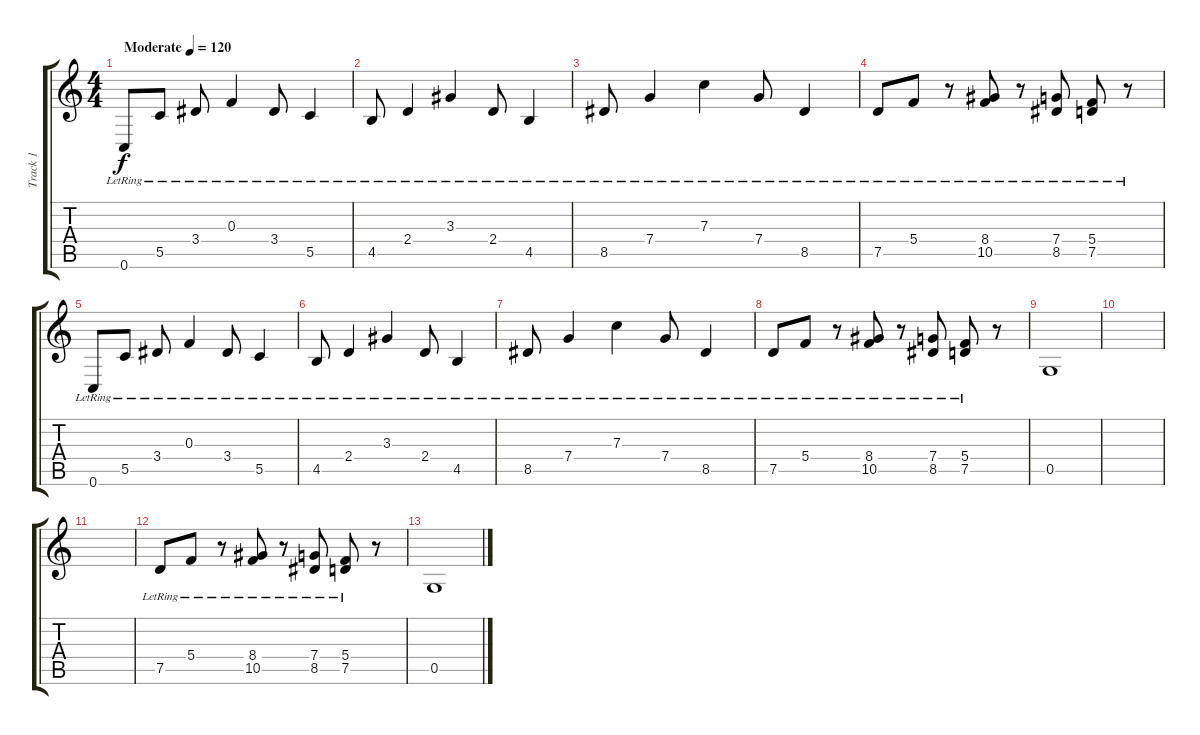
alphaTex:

\track ("Track 1" "Track 1") {mute instrument acousticguitarsteel}
\staff {score tabs}
\tuning (D4 A3 F3 C3 G2 C2) {hide}
\ts (4 4)
\tempo (120 "Moderate")
\clef g2
\ks c
0.6{lr}.8{dy f instrument acousticguitarsteel} 5.5{lr}.8 3.4{lr}.8 0.3{lr}.4 3.4{lr}.8 5.5{lr}.4 |
4.5{lr}.8 2.4{lr}.4 3.3{lr}.4 2.4{lr}.8 4.5{lr}.4 |
8.5{lr}.8 7.4{lr}.4 7.3{lr}.4 7.4{lr}.8 8.5{lr}.4 |
7.5{lr}.8 5.4{lr}.8 r.8 (8.4{lr} 10.5{lr}).8 r.8 (7.4{lr} 8.5{lr}).8 (5.4{lr} 7.5).8 r.8 |
0.6{lr}.8 5.5{lr}.8 3.4{lr}.8 0.3{lr}.4 3.4{lr}.8 5.5{lr}.4 |
4.5{lr}.8 2.4{lr}.4 3.3{lr}.4 2.4{lr}.8 4.5{lr}.4 |
8.5{lr}.8 7.4{lr}.4 7.3{lr}.4 7.4{lr}.8 8.5{lr}.4 |
7.5{lr}.8 5.4{lr}.8 r.8 (8.4{lr} 10.5{lr}).8 r.8 (7.4{lr} 8.5{lr}).8 (5.4{lr} 7.5).8 r.8 |
0.5.1 |
|
|
7.5{lr}.8 5.4{lr}.8 r.8 (8.4{lr} 10.5{lr}).8 r.8 (7.4{lr} 8.5{lr}).8 (5.4{lr} 7.5).8 r.8 |
0.5.1
